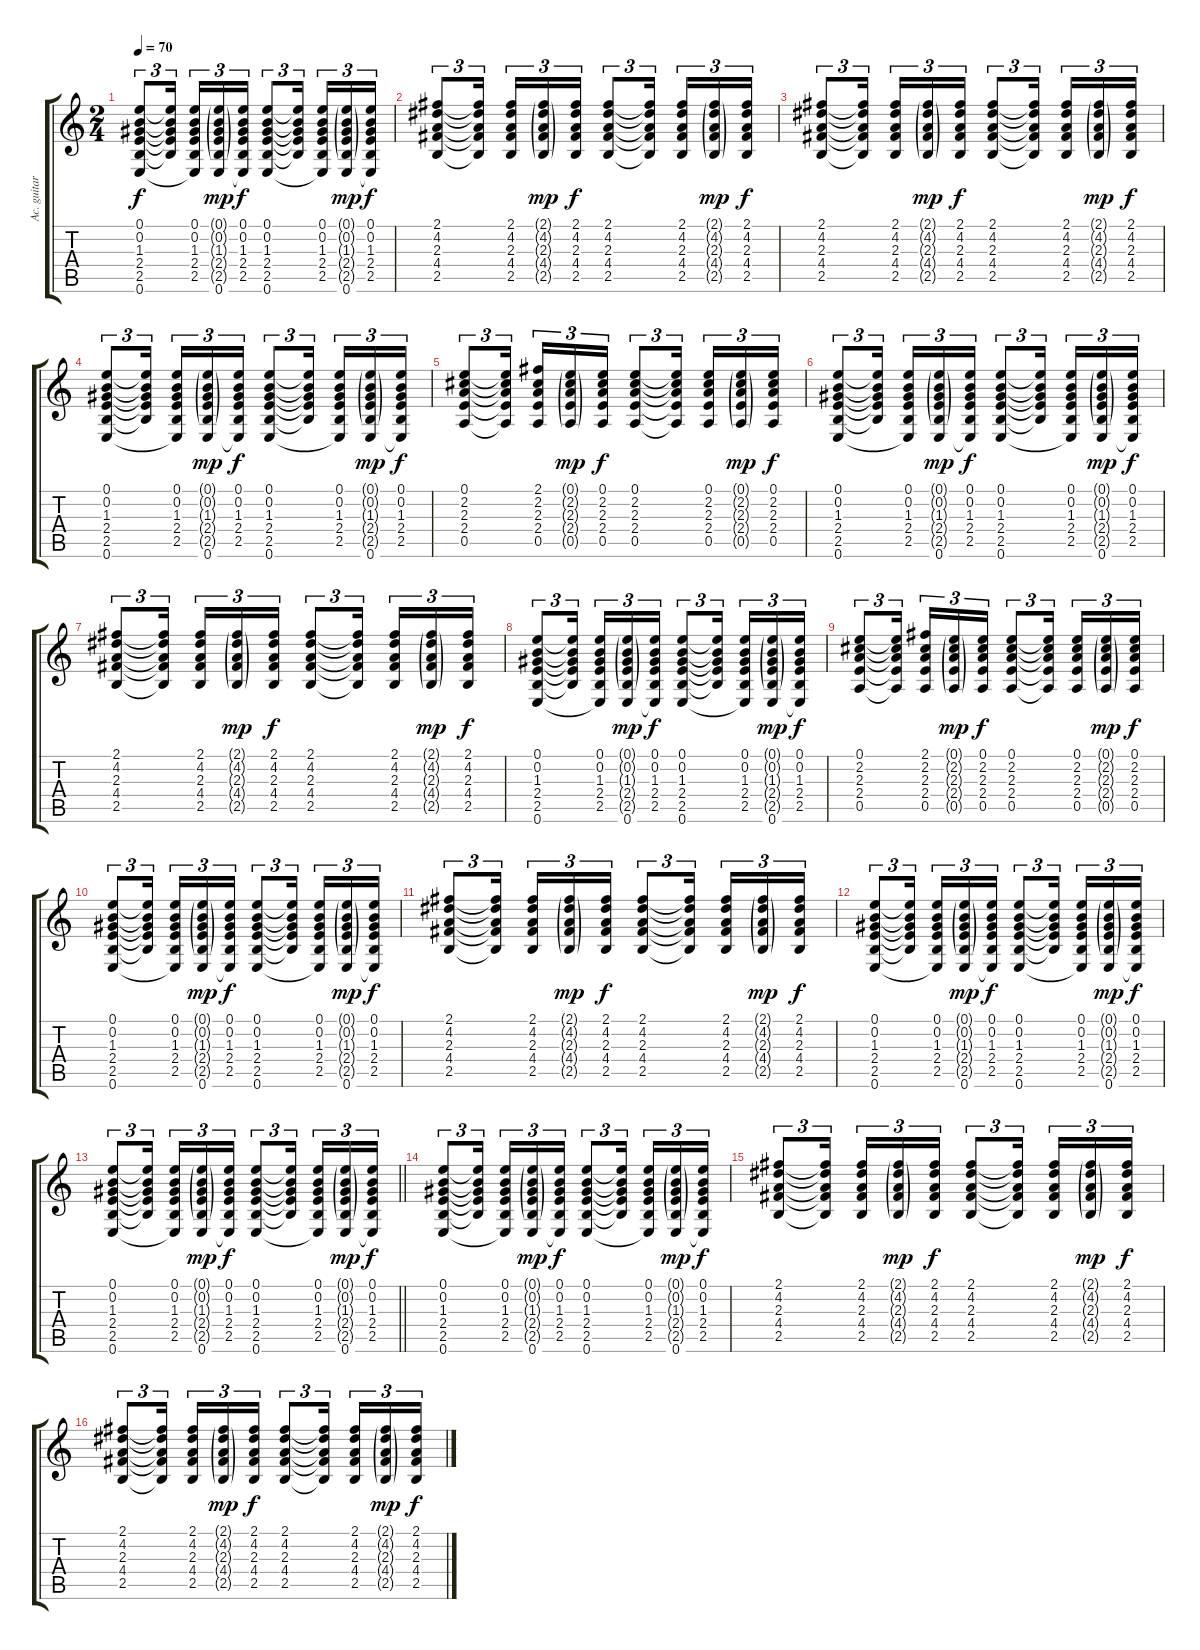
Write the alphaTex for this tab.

\track ("Ac. guitar (Ак. гитара)" "Ac. guitar") {instrument acousticguitarsteel}
\staff {score tabs}
\tuning (E4 B3 G3 D3 A2 E2) {hide}
\ts (2 4)
\tempo 70
\clef g2
\ks c
(0.1 0.2 1.3 2.4 2.5 0.6).8{tu (3 2) dy f} (0.1{t} 0.2{t} 1.3{t} 2.4{t} 2.5{t}).16{tu (3 2)} (0.1 0.2 1.3 2.4 2.5 0.6{t}).16{tu (3 2)} (0.1{g} 0.2{g} 1.3{g} 2.4{g} 2.5{g} 0.6).16{tu (3 2) dy mp} (0.1 0.2 1.3 2.4 2.5 0.6{t}).16{tu (3 2) dy f} (0.1 0.2 1.3 2.4 2.5 0.6).8{tu (3 2)} (0.1{t} 0.2{t} 1.3{t} 2.4{t} 2.5{t}).16{tu (3 2)} (0.1 0.2 1.3 2.4 2.5 0.6{t}).16{tu (3 2)} (0.1{g} 0.2{g} 1.3{g} 2.4{g} 2.5{g} 0.6).16{tu (3 2) dy mp} (0.1 0.2 1.3 2.4 2.5 0.6{t}).16{tu (3 2) dy f} |
(2.1 4.2 2.3 4.4 2.5).8{tu (3 2)} (2.1{t} 4.2{t} 2.3{t} 4.4{t} 2.5{t}).16{tu (3 2)} (2.1 4.2 2.3 4.4 2.5).16{tu (3 2)} (2.1{g} 4.2{g} 2.3{g} 4.4{g} 2.5{g}).16{tu (3 2) dy mp} (2.1 4.2 2.3 4.4 2.5).16{tu (3 2) dy f} (2.1 4.2 2.3 4.4 2.5).8{tu (3 2)} (2.1{t} 4.2{t} 2.3{t} 4.4{t} 2.5{t}).16{tu (3 2)} (2.1 4.2 2.3 4.4 2.5).16{tu (3 2)} (2.1{g} 4.2{g} 2.3{g} 4.4{g} 2.5{g}).16{tu (3 2) dy mp} (2.1 4.2 2.3 4.4 2.5).16{tu (3 2) dy f} |
(2.1 4.2 2.3 4.4 2.5).8{tu (3 2)} (2.1{t} 4.2{t} 2.3{t} 4.4{t} 2.5{t}).16{tu (3 2)} (2.1 4.2 2.3 4.4 2.5).16{tu (3 2)} (2.1{g} 4.2{g} 2.3{g} 4.4{g} 2.5{g}).16{tu (3 2) dy mp} (2.1 4.2 2.3 4.4 2.5).16{tu (3 2) dy f} (2.1 4.2 2.3 4.4 2.5).8{tu (3 2)} (2.1{t} 4.2{t} 2.3{t} 4.4{t} 2.5{t}).16{tu (3 2)} (2.1 4.2 2.3 4.4 2.5).16{tu (3 2)} (2.1{g} 4.2{g} 2.3{g} 4.4{g} 2.5{g}).16{tu (3 2) dy mp} (2.1 4.2 2.3 4.4 2.5).16{tu (3 2) dy f} |
(0.1 0.2 1.3 2.4 2.5 0.6).8{tu (3 2)} (0.1{t} 0.2{t} 1.3{t} 2.4{t} 2.5{t}).16{tu (3 2)} (0.1 0.2 1.3 2.4 2.5 0.6{t}).16{tu (3 2)} (0.1{g} 0.2{g} 1.3{g} 2.4{g} 2.5{g} 0.6).16{tu (3 2) dy mp} (0.1 0.2 1.3 2.4 2.5 0.6{t}).16{tu (3 2) dy f} (0.1 0.2 1.3 2.4 2.5 0.6).8{tu (3 2)} (0.1{t} 0.2{t} 1.3{t} 2.4{t} 2.5{t}).16{tu (3 2)} (0.1 0.2 1.3 2.4 2.5 0.6{t}).16{tu (3 2)} (0.1{g} 0.2{g} 1.3{g} 2.4{g} 2.5{g} 0.6).16{tu (3 2) dy mp} (0.1 0.2 1.3 2.4 2.5 0.6{t}).16{tu (3 2) dy f} |
(0.1 2.2 2.3 2.4 0.5).8{tu (3 2)} (0.1{t} 2.2{t} 2.3{t} 2.4{t} 0.5{t}).16{tu (3 2)} (2.1 2.2 2.3 2.4 0.5).16{tu (3 2)} (0.1{g} 2.2{g} 2.3{g} 2.4{g} 0.5{g}).16{tu (3 2) dy mp} (0.1 2.2 2.3 2.4 0.5).16{tu (3 2) dy f} (0.1 2.2 2.3 2.4 0.5).8{tu (3 2)} (0.1{t} 2.2{t} 2.3{t} 2.4{t} 0.5{t}).16{tu (3 2)} (0.1 2.2 2.3 2.4 0.5).16{tu (3 2)} (0.1{g} 2.2{g} 2.3{g} 2.4{g} 0.5{g}).16{tu (3 2) dy mp} (0.1 2.2 2.3 2.4 0.5).16{tu (3 2) dy f} |
(0.1 0.2 1.3 2.4 2.5 0.6).8{tu (3 2)} (0.1{t} 0.2{t} 1.3{t} 2.4{t} 2.5{t}).16{tu (3 2)} (0.1 0.2 1.3 2.4 2.5 0.6{t}).16{tu (3 2)} (0.1{g} 0.2{g} 1.3{g} 2.4{g} 2.5{g} 0.6).16{tu (3 2) dy mp} (0.1 0.2 1.3 2.4 2.5 0.6{t}).16{tu (3 2) dy f} (0.1 0.2 1.3 2.4 2.5 0.6).8{tu (3 2)} (0.1{t} 0.2{t} 1.3{t} 2.4{t} 2.5{t}).16{tu (3 2)} (0.1 0.2 1.3 2.4 2.5 0.6{t}).16{tu (3 2)} (0.1{g} 0.2{g} 1.3{g} 2.4{g} 2.5{g} 0.6).16{tu (3 2) dy mp} (0.1 0.2 1.3 2.4 2.5 0.6{t}).16{tu (3 2) dy f} |
(2.1 4.2 2.3 4.4 2.5).8{tu (3 2)} (2.1{t} 4.2{t} 2.3{t} 4.4{t} 2.5{t}).16{tu (3 2)} (2.1 4.2 2.3 4.4 2.5).16{tu (3 2)} (2.1{g} 4.2{g} 2.3{g} 4.4{g} 2.5{g}).16{tu (3 2) dy mp} (2.1 4.2 2.3 4.4 2.5).16{tu (3 2) dy f} (2.1 4.2 2.3 4.4 2.5).8{tu (3 2)} (2.1{t} 4.2{t} 2.3{t} 4.4{t} 2.5{t}).16{tu (3 2)} (2.1 4.2 2.3 4.4 2.5).16{tu (3 2)} (2.1{g} 4.2{g} 2.3{g} 4.4{g} 2.5{g}).16{tu (3 2) dy mp} (2.1 4.2 2.3 4.4 2.5).16{tu (3 2) dy f} |
(0.1 0.2 1.3 2.4 2.5 0.6).8{tu (3 2)} (0.1{t} 0.2{t} 1.3{t} 2.4{t} 2.5{t}).16{tu (3 2)} (0.1 0.2 1.3 2.4 2.5 0.6{t}).16{tu (3 2)} (0.1{g} 0.2{g} 1.3{g} 2.4{g} 2.5{g} 0.6).16{tu (3 2) dy mp} (0.1 0.2 1.3 2.4 2.5 0.6{t}).16{tu (3 2) dy f} (0.1 0.2 1.3 2.4 2.5 0.6).8{tu (3 2)} (0.1{t} 0.2{t} 1.3{t} 2.4{t} 2.5{t}).16{tu (3 2)} (0.1 0.2 1.3 2.4 2.5 0.6{t}).16{tu (3 2)} (0.1{g} 0.2{g} 1.3{g} 2.4{g} 2.5{g} 0.6).16{tu (3 2) dy mp} (0.1 0.2 1.3 2.4 2.5 0.6{t}).16{tu (3 2) dy f} |
(0.1 2.2 2.3 2.4 0.5).8{tu (3 2)} (0.1{t} 2.2{t} 2.3{t} 2.4{t} 0.5{t}).16{tu (3 2)} (2.1 2.2 2.3 2.4 0.5).16{tu (3 2)} (0.1{g} 2.2{g} 2.3{g} 2.4{g} 0.5{g}).16{tu (3 2) dy mp} (0.1 2.2 2.3 2.4 0.5).16{tu (3 2) dy f} (0.1 2.2 2.3 2.4 0.5).8{tu (3 2)} (0.1{t} 2.2{t} 2.3{t} 2.4{t} 0.5{t}).16{tu (3 2)} (0.1 2.2 2.3 2.4 0.5).16{tu (3 2)} (0.1{g} 2.2{g} 2.3{g} 2.4{g} 0.5{g}).16{tu (3 2) dy mp} (0.1 2.2 2.3 2.4 0.5).16{tu (3 2) dy f} |
(0.1 0.2 1.3 2.4 2.5 0.6).8{tu (3 2)} (0.1{t} 0.2{t} 1.3{t} 2.4{t} 2.5{t}).16{tu (3 2)} (0.1 0.2 1.3 2.4 2.5 0.6{t}).16{tu (3 2)} (0.1{g} 0.2{g} 1.3{g} 2.4{g} 2.5{g} 0.6).16{tu (3 2) dy mp} (0.1 0.2 1.3 2.4 2.5 0.6{t}).16{tu (3 2) dy f} (0.1 0.2 1.3 2.4 2.5 0.6).8{tu (3 2)} (0.1{t} 0.2{t} 1.3{t} 2.4{t} 2.5{t}).16{tu (3 2)} (0.1 0.2 1.3 2.4 2.5 0.6{t}).16{tu (3 2)} (0.1{g} 0.2{g} 1.3{g} 2.4{g} 2.5{g} 0.6).16{tu (3 2) dy mp} (0.1 0.2 1.3 2.4 2.5 0.6{t}).16{tu (3 2) dy f} |
(2.1 4.2 2.3 4.4 2.5).8{tu (3 2)} (2.1{t} 4.2{t} 2.3{t} 4.4{t} 2.5{t}).16{tu (3 2)} (2.1 4.2 2.3 4.4 2.5).16{tu (3 2)} (2.1{g} 4.2{g} 2.3{g} 4.4{g} 2.5{g}).16{tu (3 2) dy mp} (2.1 4.2 2.3 4.4 2.5).16{tu (3 2) dy f} (2.1 4.2 2.3 4.4 2.5).8{tu (3 2)} (2.1{t} 4.2{t} 2.3{t} 4.4{t} 2.5{t}).16{tu (3 2)} (2.1 4.2 2.3 4.4 2.5).16{tu (3 2)} (2.1{g} 4.2{g} 2.3{g} 4.4{g} 2.5{g}).16{tu (3 2) dy mp} (2.1 4.2 2.3 4.4 2.5).16{tu (3 2) dy f} |
(0.1 0.2 1.3 2.4 2.5 0.6).8{tu (3 2)} (0.1{t} 0.2{t} 1.3{t} 2.4{t} 2.5{t}).16{tu (3 2)} (0.1 0.2 1.3 2.4 2.5 0.6{t}).16{tu (3 2)} (0.1{g} 0.2{g} 1.3{g} 2.4{g} 2.5{g} 0.6).16{tu (3 2) dy mp} (0.1 0.2 1.3 2.4 2.5 0.6{t}).16{tu (3 2) dy f} (0.1 0.2 1.3 2.4 2.5 0.6).8{tu (3 2)} (0.1{t} 0.2{t} 1.3{t} 2.4{t} 2.5{t}).16{tu (3 2)} (0.1 0.2 1.3 2.4 2.5 0.6{t}).16{tu (3 2)} (0.1{g} 0.2{g} 1.3{g} 2.4{g} 2.5{g} 0.6).16{tu (3 2) dy mp} (0.1 0.2 1.3 2.4 2.5 0.6{t}).16{tu (3 2) dy f} |
\barLineRight lightlight
(0.1 0.2 1.3 2.4 2.5 0.6).8{tu (3 2)} (0.1{t} 0.2{t} 1.3{t} 2.4{t} 2.5{t}).16{tu (3 2)} (0.1 0.2 1.3 2.4 2.5 0.6{t}).16{tu (3 2)} (0.1{g} 0.2{g} 1.3{g} 2.4{g} 2.5{g} 0.6).16{tu (3 2) dy mp} (0.1 0.2 1.3 2.4 2.5 0.6{t}).16{tu (3 2) dy f} (0.1 0.2 1.3 2.4 2.5 0.6).8{tu (3 2)} (0.1{t} 0.2{t} 1.3{t} 2.4{t} 2.5{t}).16{tu (3 2)} (0.1 0.2 1.3 2.4 2.5 0.6{t}).16{tu (3 2)} (0.1{g} 0.2{g} 1.3{g} 2.4{g} 2.5{g} 0.6).16{tu (3 2) dy mp} (0.1 0.2 1.3 2.4 2.5 0.6{t}).16{tu (3 2) dy f} |
(0.1 0.2 1.3 2.4 2.5 0.6).8{tu (3 2)} (0.1{t} 0.2{t} 1.3{t} 2.4{t} 2.5{t}).16{tu (3 2)} (0.1 0.2 1.3 2.4 2.5 0.6{t}).16{tu (3 2)} (0.1{g} 0.2{g} 1.3{g} 2.4{g} 2.5{g} 0.6).16{tu (3 2) dy mp} (0.1 0.2 1.3 2.4 2.5 0.6{t}).16{tu (3 2) dy f} (0.1 0.2 1.3 2.4 2.5 0.6).8{tu (3 2)} (0.1{t} 0.2{t} 1.3{t} 2.4{t} 2.5{t}).16{tu (3 2)} (0.1 0.2 1.3 2.4 2.5 0.6{t}).16{tu (3 2)} (0.1{g} 0.2{g} 1.3{g} 2.4{g} 2.5{g} 0.6).16{tu (3 2) dy mp} (0.1 0.2 1.3 2.4 2.5 0.6{t}).16{tu (3 2) dy f} |
(2.1 4.2 2.3 4.4 2.5).8{tu (3 2)} (2.1{t} 4.2{t} 2.3{t} 4.4{t} 2.5{t}).16{tu (3 2)} (2.1 4.2 2.3 4.4 2.5).16{tu (3 2)} (2.1{g} 4.2{g} 2.3{g} 4.4{g} 2.5{g}).16{tu (3 2) dy mp} (2.1 4.2 2.3 4.4 2.5).16{tu (3 2) dy f} (2.1 4.2 2.3 4.4 2.5).8{tu (3 2)} (2.1{t} 4.2{t} 2.3{t} 4.4{t} 2.5{t}).16{tu (3 2)} (2.1 4.2 2.3 4.4 2.5).16{tu (3 2)} (2.1{g} 4.2{g} 2.3{g} 4.4{g} 2.5{g}).16{tu (3 2) dy mp} (2.1 4.2 2.3 4.4 2.5).16{tu (3 2) dy f} |
(2.1 4.2 2.3 4.4 2.5).8{tu (3 2)} (2.1{t} 4.2{t} 2.3{t} 4.4{t} 2.5{t}).16{tu (3 2)} (2.1 4.2 2.3 4.4 2.5).16{tu (3 2)} (2.1{g} 4.2{g} 2.3{g} 4.4{g} 2.5{g}).16{tu (3 2) dy mp} (2.1 4.2 2.3 4.4 2.5).16{tu (3 2) dy f} (2.1 4.2 2.3 4.4 2.5).8{tu (3 2)} (2.1{t} 4.2{t} 2.3{t} 4.4{t} 2.5{t}).16{tu (3 2)} (2.1 4.2 2.3 4.4 2.5).16{tu (3 2)} (2.1{g} 4.2{g} 2.3{g} 4.4{g} 2.5{g}).16{tu (3 2) dy mp} (2.1 4.2 2.3 4.4 2.5).16{tu (3 2) dy f}
